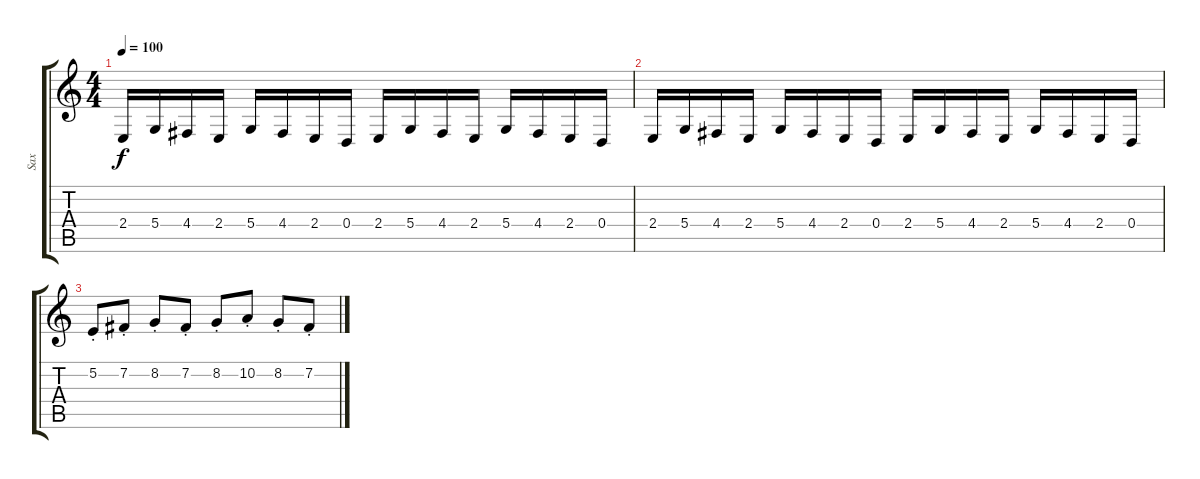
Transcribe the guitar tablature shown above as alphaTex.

\track ("Sax" "Sax") {instrument altosax}
\staff {score tabs}
\tuning (E4 B3 G3 D3 A2 E2) {hide}
\ts (4 4)
\tempo 100
\clef g2
\ks c
2.4.16{dy f instrument altosax} 5.4.16 4.4.16 2.4.16 5.4.16 4.4.16 2.4.16 0.4.16 2.4.16 5.4.16 4.4.16 2.4.16 5.4.16 4.4.16 2.4.16 0.4.16 |
2.4.16 5.4.16 4.4.16 2.4.16 5.4.16 4.4.16 2.4.16 0.4.16 2.4.16 5.4.16 4.4.16 2.4.16 5.4.16 4.4.16 2.4.16 0.4.16 |
5.2{st}.8 7.2{st}.8 8.2{st}.8 7.2{st}.8 8.2{st}.8 10.2{st}.8 8.2{st}.8 7.2{st}.8
